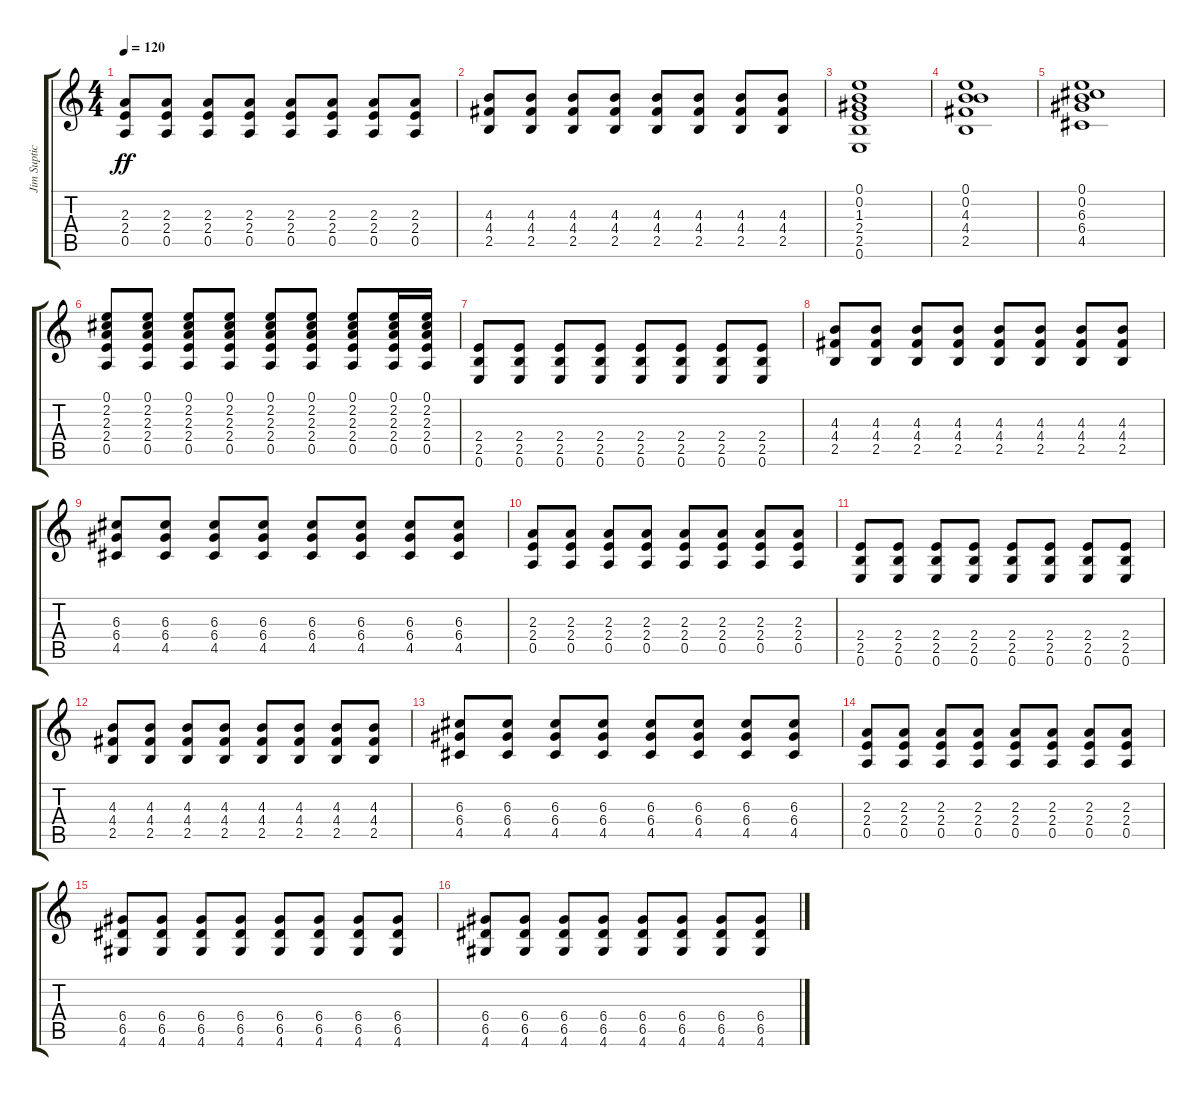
\track ("Jim Suptic" "Jim Suptic") {instrument electricguitarclean}
\staff {score tabs}
\tuning (E4 B3 G3 D3 A2 E2) {hide}
\ts (4 4)
\tempo 120
\clef g2
\ks c
(2.3 2.4 0.5).8{dy ff} (2.3 2.4 0.5).8 (2.3 2.4 0.5).8 (2.3 2.4 0.5).8 (2.3 2.4 0.5).8 (2.3 2.4 0.5).8 (2.3 2.4 0.5).8 (2.3 2.4 0.5).8 |
(4.3 4.4 2.5).8 (4.3 4.4 2.5).8 (4.3 4.4 2.5).8 (4.3 4.4 2.5).8 (4.3 4.4 2.5).8 (4.3 4.4 2.5).8 (4.3 4.4 2.5).8 (4.3 4.4 2.5).8 |
(0.1 0.2 1.3 2.4 2.5 0.6).1 |
(0.1 0.2 4.3 4.4 2.5).1 |
(0.1 0.2 6.3 6.4 4.5).1 |
(0.1 2.2 2.3 2.4 0.5).8 (0.1 2.2 2.3 2.4 0.5).8 (0.1 2.2 2.3 2.4 0.5).8 (0.1 2.2 2.3 2.4 0.5).8 (0.1 2.2 2.3 2.4 0.5).8 (0.1 2.2 2.3 2.4 0.5).8 (0.1 2.2 2.3 2.4 0.5).8 (0.1 2.2 2.3 2.4 0.5).16 (0.1 2.2 2.3 2.4 0.5).16 |
(2.4 2.5 0.6).8 (2.4 2.5 0.6).8 (2.4 2.5 0.6).8 (2.4 2.5 0.6).8 (2.4 2.5 0.6).8 (2.4 2.5 0.6).8 (2.4 2.5 0.6).8 (2.4 2.5 0.6).8 |
(4.3 4.4 2.5).8 (4.3 4.4 2.5).8 (4.3 4.4 2.5).8 (4.3 4.4 2.5).8 (4.3 4.4 2.5).8 (4.3 4.4 2.5).8 (4.3 4.4 2.5).8 (4.3 4.4 2.5).8 |
(6.3 6.4 4.5).8 (6.3 6.4 4.5).8 (6.3 6.4 4.5).8 (6.3 6.4 4.5).8 (6.3 6.4 4.5).8 (6.3 6.4 4.5).8 (6.3 6.4 4.5).8 (6.3 6.4 4.5).8 |
(2.3 2.4 0.5).8 (2.3 2.4 0.5).8 (2.3 2.4 0.5).8 (2.3 2.4 0.5).8 (2.3 2.4 0.5).8 (2.3 2.4 0.5).8 (2.3 2.4 0.5).8 (2.3 2.4 0.5).8 |
(2.4 2.5 0.6).8 (2.4 2.5 0.6).8 (2.4 2.5 0.6).8 (2.4 2.5 0.6).8 (2.4 2.5 0.6).8 (2.4 2.5 0.6).8 (2.4 2.5 0.6).8 (2.4 2.5 0.6).8 |
(4.3 4.4 2.5).8 (4.3 4.4 2.5).8 (4.3 4.4 2.5).8 (4.3 4.4 2.5).8 (4.3 4.4 2.5).8 (4.3 4.4 2.5).8 (4.3 4.4 2.5).8 (4.3 4.4 2.5).8 |
(6.3 6.4 4.5).8 (6.3 6.4 4.5).8 (6.3 6.4 4.5).8 (6.3 6.4 4.5).8 (6.3 6.4 4.5).8 (6.3 6.4 4.5).8 (6.3 6.4 4.5).8 (6.3 6.4 4.5).8 |
(2.3 2.4 0.5).8 (2.3 2.4 0.5).8 (2.3 2.4 0.5).8 (2.3 2.4 0.5).8 (2.3 2.4 0.5).8 (2.3 2.4 0.5).8 (2.3 2.4 0.5).8 (2.3 2.4 0.5).8 |
(6.4 6.5 4.6).8 (6.4 6.5 4.6).8 (6.4 6.5 4.6).8 (6.4 6.5 4.6).8 (6.4 6.5 4.6).8 (6.4 6.5 4.6).8 (6.4 6.5 4.6).8 (6.4 6.5 4.6).8 |
(6.4 6.5 4.6).8 (6.4 6.5 4.6).8 (6.4 6.5 4.6).8 (6.4 6.5 4.6).8 (6.4 6.5 4.6).8 (6.4 6.5 4.6).8 (6.4 6.5 4.6).8 (6.4 6.5 4.6).8
